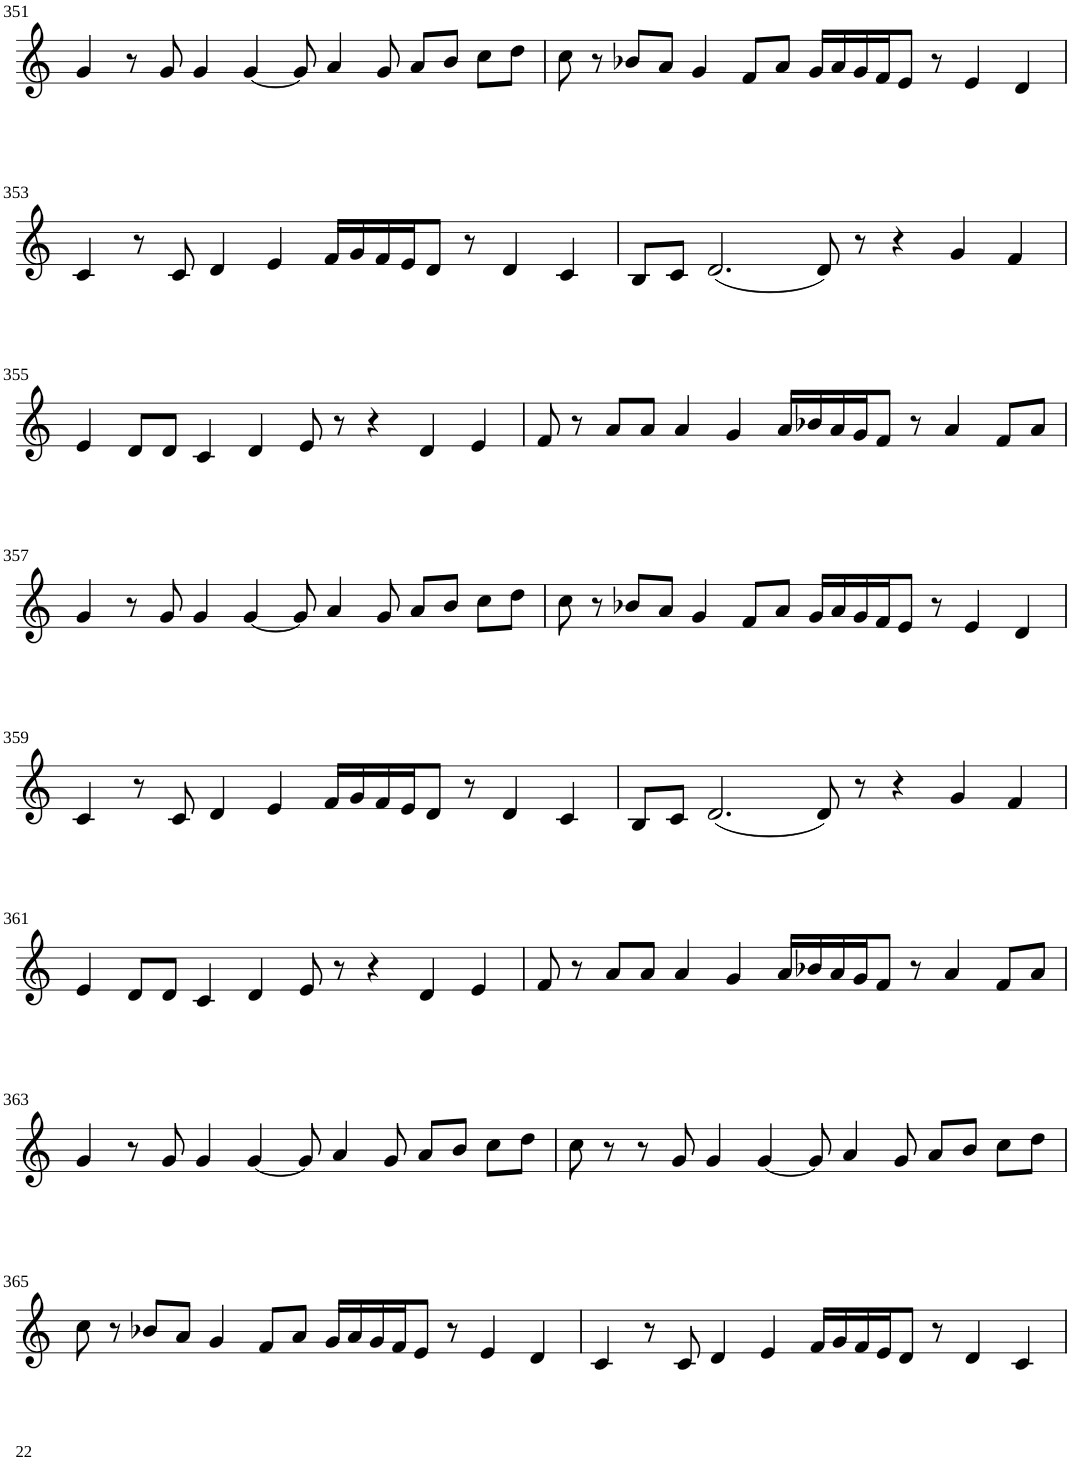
**kern
*part1
*staff1
*I"Violin
!!LO:PB:g=z
*clefG2
*k[]
*M8/4
=351
4g/
8r
8g/
4g/
[4g/
8g/]
4a/
8g/
8a/L
8b/J
8cc\L
8dd\J
=352
8cc\
8r
8b-X/L
8a/J
4g/
8f/L
8a/J
16g/LL
16a/
16g/
16f/J
8e/J
8r
4e/
4d/
!!LO:LB:g=z
=353
4c/
8r
8c/
4d/
4e/
16f/LL
16g/
16f/
16e/J
8d/J
8r
4d/
4c/
=354
8B/L
8c/J
(2.d/
8d/)
8r
4r
4g/
4f/
!!LO:LB:g=z
=355
4e/
8d/L
8d/J
4c/
4d/
8e/
8r
4r
4d/
4e/
=356
8f/
8r
8a/L
8a/J
4a/
4g/
16a/LL
16b-X/
16a/
16g/J
8f/J
8r
4a/
8f/L
8a/J
!!LO:LB:g=z
=357
4g/
8r
8g/
4g/
[4g/
8g/]
4a/
8g/
8a/L
8b/J
8cc\L
8dd\J
=358
8cc\
8r
8b-X/L
8a/J
4g/
8f/L
8a/J
16g/LL
16a/
16g/
16f/J
8e/J
8r
4e/
4d/
!!LO:LB:g=z
=359
4c/
8r
8c/
4d/
4e/
16f/LL
16g/
16f/
16e/J
8d/J
8r
4d/
4c/
=360
8B/L
8c/J
(2.d/
8d/)
8r
4r
4g/
4f/
!!LO:LB:g=z
=361
4e/
8d/L
8d/J
4c/
4d/
8e/
8r
4r
4d/
4e/
=362
8f/
8r
8a/L
8a/J
4a/
4g/
16a/LL
16b-X/
16a/
16g/J
8f/J
8r
4a/
8f/L
8a/J
!!LO:LB:g=z
=363
4g/
8r
8g/
4g/
[4g/
8g/]
4a/
8g/
8a/L
8b/J
8cc\L
8dd\J
=364
8cc\
8r
8r
8g/
4g/
[4g/
8g/]
4a/
8g/
8a/L
8b/J
8cc\L
8dd\J
!!LO:LB:g=z
=365
8cc\
8r
8b-X/L
8a/J
4g/
8f/L
8a/J
16g/LL
16a/
16g/
16f/J
8e/J
8r
4e/
4d/
=366
4c/
8r
8c/
4d/
4e/
16f/LL
16g/
16f/
16e/J
8d/J
8r
4d/
4c/
=
*-
